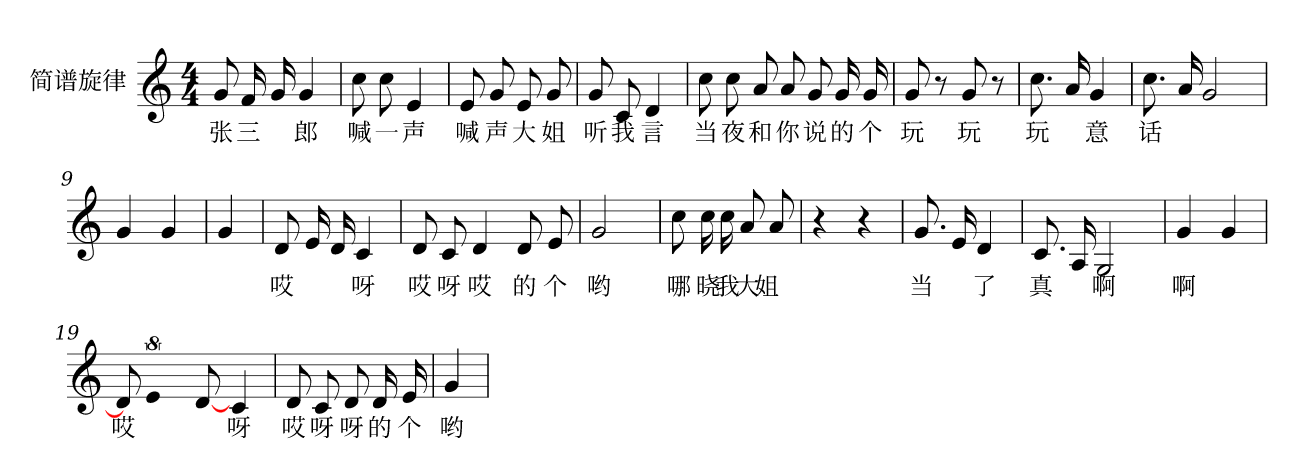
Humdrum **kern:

**kern	**text
*part1	*part1
*staff1	*staff1
*I"简谱旋律	*
*k[]	*
*M4/4	*
=1	=1
8g	张
16f	三
16g	.
4g	郎
=2	=2
8cc	喊
8cc	一
4e	声
=3	=3
8e	喊
8g	声
8e	大
8g	姐
=4	=4
8g	听
8c	我
4d	言
=5	=5
8cc	当
8cc	夜
8a	和
8a	你
8g	说
16g	的
16g	个
=6	=6
8g	玩
8r	.
8g	玩
8r	.
=7	=7
8.cc	玩
16a	.
4g	意
=8	=8
8.cc	话
16a	.
2g	.
=9	=9
4g	.
4g	.
=10	=10
4g	.
=11	=11
8d	哎
16e	.
16d	.
4c	呀
=12	=12
8d	哎
8c	呀
4d	哎
8d	的
8e	个
=13	=13
2g	哟
=14	=14
8cc	哪
16cc	晓
16cc	我
8a	大
8a	姐
=15	=15
4r	.
4r	.
=16	=16
8.g	当
16e	.
4d	了
=17	=17
8.c	真
16A	.
2G	啊
=18	=18
4g	啊
4g	.
=19	=19
8d]	哎
!LO:N:vis=4	!
16%5e	.
!LO:N:vis=8	!
[8.d	.
4c	呀
=20	=20
8d	哎
8c	呀
8d	呀
16d	的
16e	个
=21	=21
4g	哟
=	=
*-	*-
